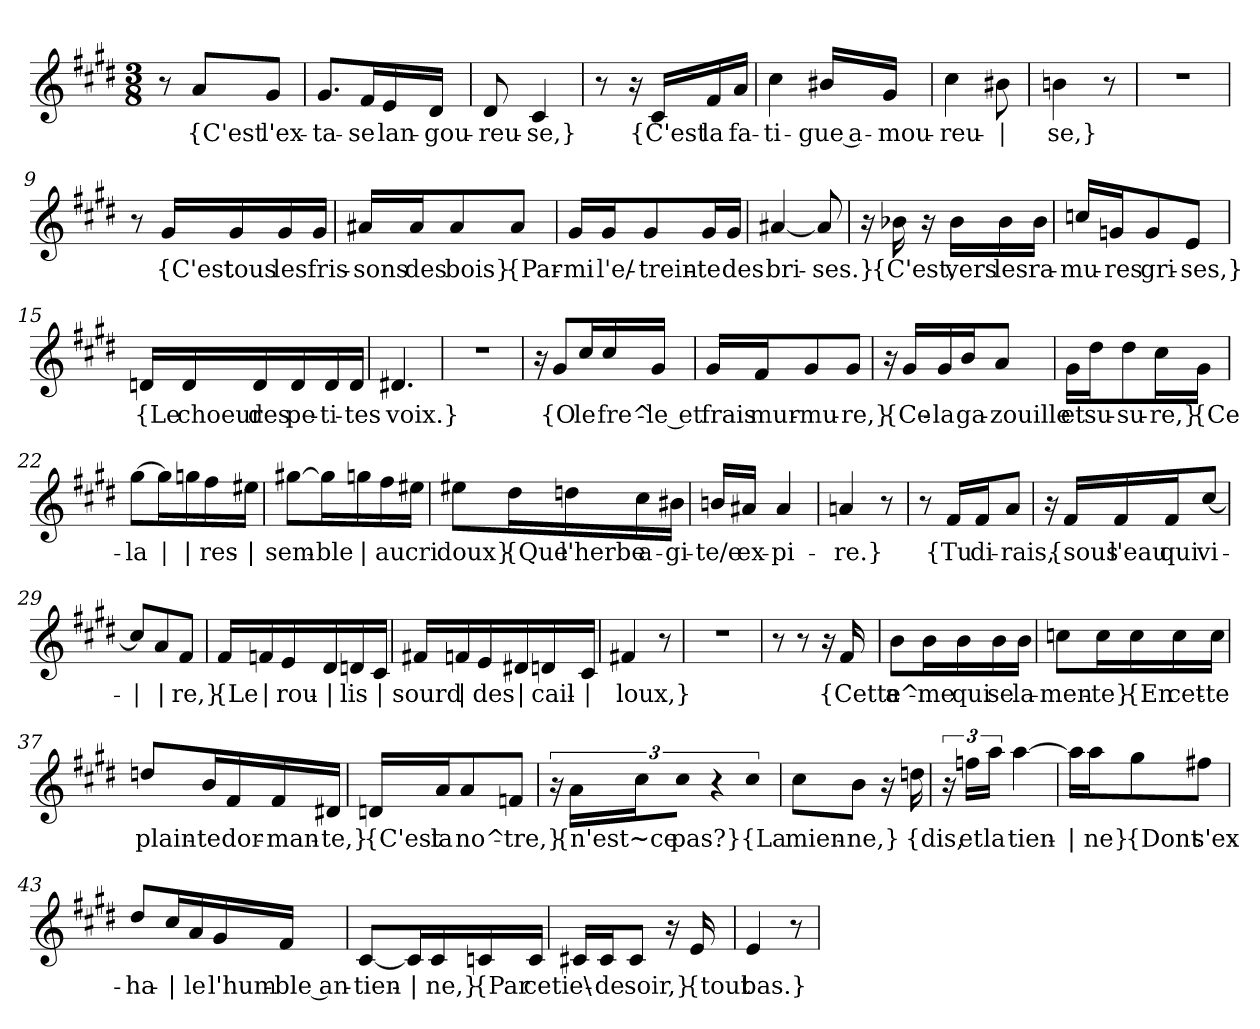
**kern	**text
*part1	*part1
*staff1	*staff1
*clefG2	*
*k[f#c#g#d#]	*
*M3/8	*
=1	=1
8r	.
!	!LO:LY:b
8a/L	{C'est
!	!LO:LY:b
8g#/J	l'ex-
=2	=2
!	!LO:LY:b
8.g#/L	-ta-
!	!LO:LY:b
16f#/L	-se
!	!LO:LY:b
16e/	lan-
!	!LO:LY:b
16d#/JJ	-gou-
=3	=3
!	!LO:LY:b
8d#/	-reu-
!	!LO:LY:b
4c#/	-se,}
=4	=4
8r	.
16r	.
!	!LO:LY:b
16c#/LL	{C'est
!	!LO:LY:b
16f#/	la
!	!LO:LY:b
16a/JJ	fa-
=5	=5
!	!LO:LY:b
4cc#\	-ti-
!	!LO:LY:b
16b#X/LL	-gue a-
!	!LO:LY:b
16g#/JJ	-mou-
=6	=6
!	!LO:LY:b
4cc#\	-reu-
!	!LO:LY:b
8b#X\	|
=7	=7
!	!LO:LY:b
4bn\	-se,}
8r	.
=8	=8
4.r	.
!!LO:LB:g=z
=9	=9
8r	.
!	!LO:LY:b
16g#/LL	{C'est
!	!LO:LY:b
16g#/	tous
!	!LO:LY:b
16g#/	les
!	!LO:LY:b
16g#/JJ	fris-
=10	=10
!	!LO:LY:b
16a#X/LL	-sons
!	!LO:LY:b
16a#/J	des
!	!LO:LY:b
8a#/	bois}
!	!LO:LY:b
8a#/J	{Par-
=11	=11
!	!LO:LY:b
16g#/LL	-mi
!	!LO:LY:b
16g#/J	l'e/-
!	!LO:LY:b
8g#/	-trein-
!	!LO:LY:b
16g#/L	-te
!	!LO:LY:b
16g#/JJ	des
=12	=12
!	!LO:LY:b
[4a#X/	bri-
!	!LO:LY:b
8a#/]	-ses.}
=13	=13
16r	.
!	!LO:LY:b
16b-X\	{C'est,
16r	.
!	!LO:LY:b
16b-\LL	vers
!	!LO:LY:b
16b-\	les
!	!LO:LY:b
16b-\JJ	ra-
!!LO:LB:g=z
=14	=14
!	!LO:LY:b
16ccn/LL	-mu-
!	!LO:LY:b
16gn/J	-res
!	!LO:LY:b
8g/	gri-
!	!LO:LY:b
8e/J	-ses,}
=15	=15
!	!LO:LY:b
16dn/LL	{Le
!	!LO:LY:b
16d/	choeur
!	!LO:LY:b
16d/	des
!	!LO:LY:b
16d/	pe-
!	!LO:LY:b
16d/	-ti-
!	!LO:LY:b
16d/JJ	-tes
=16	=16
!	!LO:LY:b
4.d#X/	voix.}
=17	=17
4.r	.
=18	=18
16r	.
!	!LO:LY:b
8g#/L	{O
!	!LO:LY:b
16cc#/L	le
!	!LO:LY:b
16cc#/	fre^-
!	!LO:LY:b
16g#/JJ	-le et
=19	=19
!	!LO:LY:b
16g#/LL	frais
!	!LO:LY:b
16f#/J	mur-
!	!LO:LY:b
8g#/	-mu-
!	!LO:LY:b
8g#/J	-re,}
!!LO:LB:g=z
=20	=20
16r	.
!	!LO:LY:b
16g#/LL	{Ce-
!	!LO:LY:b
16g#/	-la
!	!LO:LY:b
16b/J	ga-
!	!LO:LY:b
8a/J	-zouille
=21	=21
!	!LO:LY:b
16g#\LL	et
!	!LO:LY:b
16dd#\J	su-
!	!LO:LY:b
8dd#\	-su-
!	!LO:LY:b
16cc#\L	-re,}
!	!LO:LY:b
16g#\JJ	{Ce-
=22	=22
!	!LO:LY:b
[8gg#\L	-la
!	!LO:LY:b
16gg#\L]	|
!	!LO:LY:b
16ggn\	|
!	!LO:LY:b
16ff#\	res-
!	!LO:LY:b
16ee#X\JJ	|
=23	=23
!	!LO:LY:b
[8gg#X\L	-sem-
!	!LO:LY:b
16gg#\L]	-ble
!	!LO:LY:b
16ggn\	|
!	!LO:LY:b
16ff#\	au
!	!LO:LY:b
16ee#X\JJ	cri
=24	=24
!	!LO:LY:b
8ee#X\L	doux}
!	!LO:LY:b
16dd#\L	{Que
!	!LO:LY:b
16ddn\	l'herbe
!	!LO:LY:b
16cc#\	a-
!	!LO:LY:b
16b#X\JJ	-gi-
!!LO:LB:g=z
=25	=25
!	!LO:LY:b
16bn/LL	-te/e
!	!LO:LY:b
16a#X/JJ	ex-
!	!LO:LY:b
4a#/	-pi-
=26	=26
!	!LO:LY:b
4an/	-re.}
8r	.
=27	=27
8r	.
!	!LO:LY:b
16f#/LL	{Tu
!	!LO:LY:b
16f#/J	di-
!	!LO:LY:b
8a/J	-rais,
=28	=28
16r	.
!	!LO:LY:b
16f#/LL	{sous
!	!LO:LY:b
16f#/	l'eau
!	!LO:LY:b
16f#/J	qui
!	!LO:LY:b
[8cc#/J	vi-
=29	=29
!	!LO:LY:b
8cc#/L]	|
!	!LO:LY:b
8a/	|
!	!LO:LY:b
8f#/J	-re,}
=30	=30
!	!LO:LY:b
16f#/LL	{Le
!	!LO:LY:b
16fn/	|
!	!LO:LY:b
16e/	rou-
!	!LO:LY:b
16d#/	|
!	!LO:LY:b
16dn/	-lis
!	!LO:LY:b
16c#/JJ	|
=31	=31
!	!LO:LY:b
16f#X/LL	sourd
!	!LO:LY:b
16fn/	|
!	!LO:LY:b
16e/	des
!	!LO:LY:b
16d#X/	|
!	!LO:LY:b
16dn/	cail-
!	!LO:LY:b
16c#/JJ	|
!!LO:LB:g=z
=32	=32
!	!LO:LY:b
4f#X/	-loux,}
8r	.
=33	=33
4.r	.
=34	=34
8r	.
8r	.
16r	.
!	!LO:LY:b
16f#/	{Cette
=35	=35
!	!LO:LY:b
8b\L	a^-
!	!LO:LY:b
16b\L	-me
!	!LO:LY:b
16b\	qui
!	!LO:LY:b
16b\	se
!	!LO:LY:b
16b\JJ	la-
=36	=36
!	!LO:LY:b
8ccn\L	-men-
!	!LO:LY:b
16cc\L	-te}
!	!LO:LY:b
16cc\	{En
!	!LO:LY:b
16cc\	cet-
!	!LO:LY:b
16cc\JJ	-te
=37	=37
!	!LO:LY:b
8ddn/L	plain-
!	!LO:LY:b
16b/L	-te
!	!LO:LY:b
16f#/	dor-
!	!LO:LY:b
16f#/	-man-
!	!LO:LY:b
16d#X/JJ	-te,}
!!LO:LB:g=z
=38	=38
!	!LO:LY:b
16dn/LL	{C'est
!	!LO:LY:b
16a/J	la
!	!LO:LY:b
8a/	no^-
!	!LO:LY:b
8fn/J	-tre,}
=39	=39
24r	.
!	!LO:LY:b
24a\LL	{n'est~
!	!LO:LY:b
24cc#\J	~ce
!	!LO:LY:b
8cc#\J	pas?}
16r	.
!	!LO:LY:b
16cc#\	{La
=40	=40
!	!LO:LY:b
8cc#\L	mien-
!	!LO:LY:b
8b\J	-ne,}
16r	.
!	!LO:LY:b
16ddn\	{dis,
=41	=41
24r	.
!	!LO:LY:b
24ffn\LL	et
!	!LO:LY:b
24aa\JJ	la
!	!LO:LY:b
[4aa\	tien-
=42	=42
!	!LO:LY:b
16aa\LL]	|
!	!LO:LY:b
16aa\J	-ne}
!	!LO:LY:b
8gg#\	{Dont
!	!LO:LY:b
8ff#X\J	s'ex-
!!LO:LB:g=z
=43	=43
!	!LO:LY:b
8dd#/L	-ha-
!	!LO:LY:b
16cc#/L	|
!	!LO:LY:b
16a/	-le
!	!LO:LY:b
16g#/	l'hum-
!	!LO:LY:b
16f#/JJ	-ble an-
=44	=44
!	!LO:LY:b
[8c#/L	-tien-
!	!LO:LY:b
16c#/L]	|
!	!LO:LY:b
16c#/	-ne,}
!	!LO:LY:b
16cn/	{Par
!	!LO:LY:b
16c/JJ	ce
=45	=45
!	!LO:LY:b
16c#X/LL	tie\-
!	!LO:LY:b
16c#/J	-de
!	!LO:LY:b
8c#/J	soir,}
16r	.
!	!LO:LY:b
16e/	{tout
=46	=46
!	!LO:LY:b
4e/	bas.}
8r	.
=	=
*-	*-
